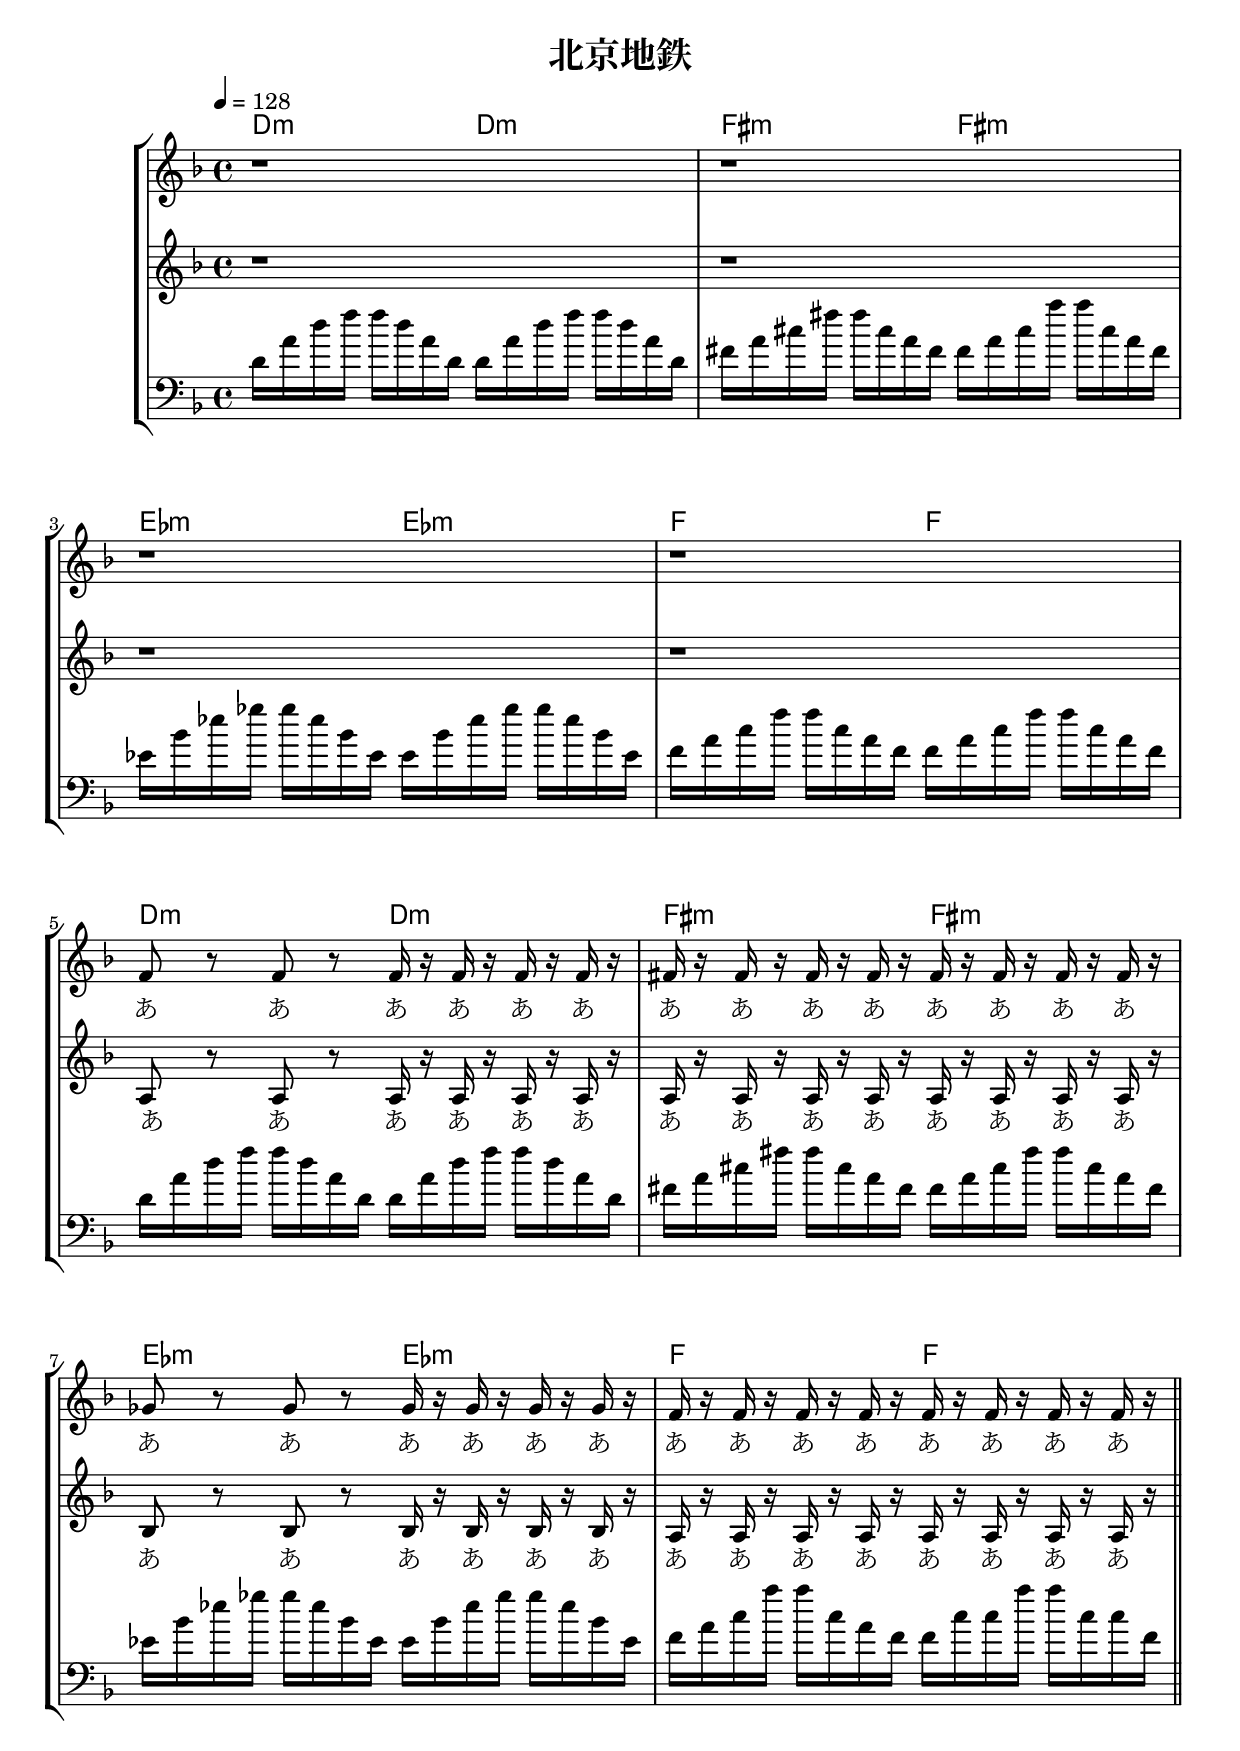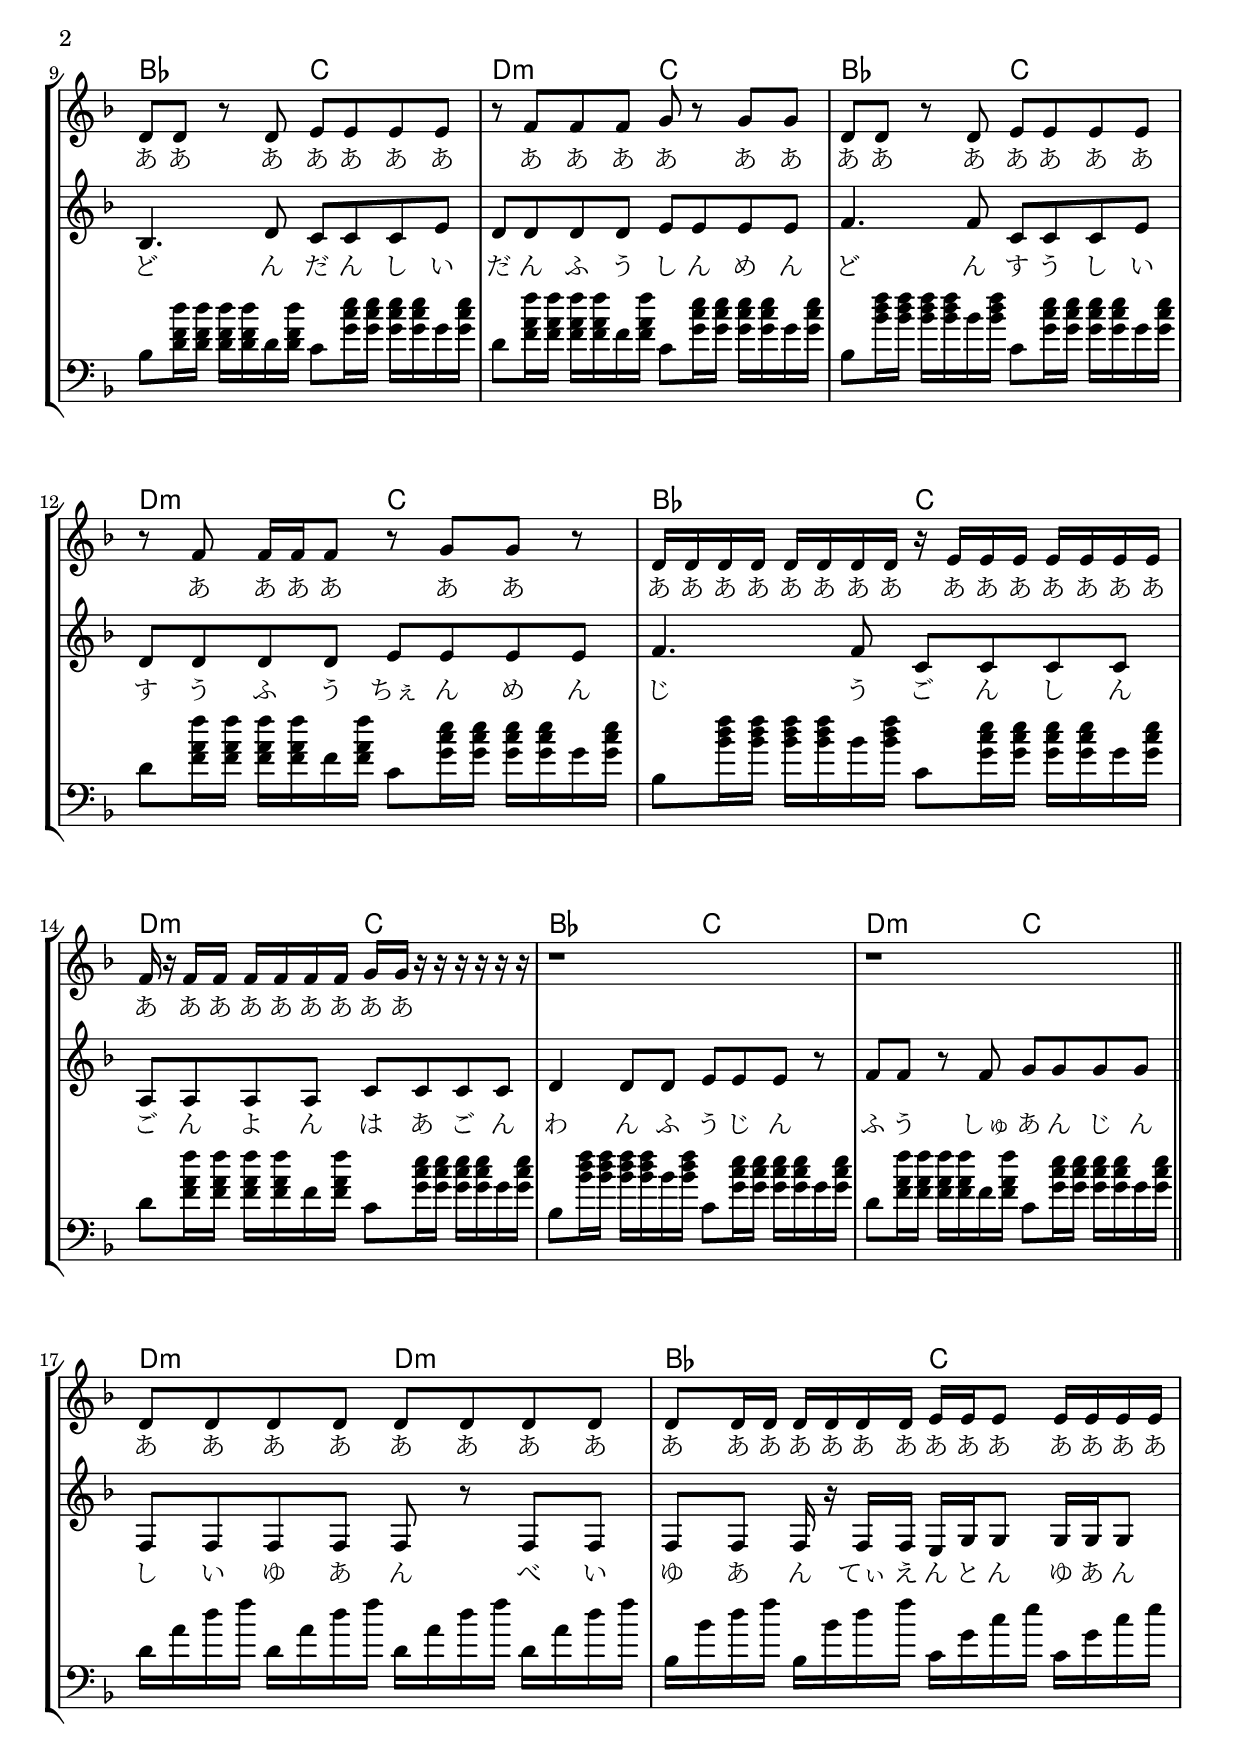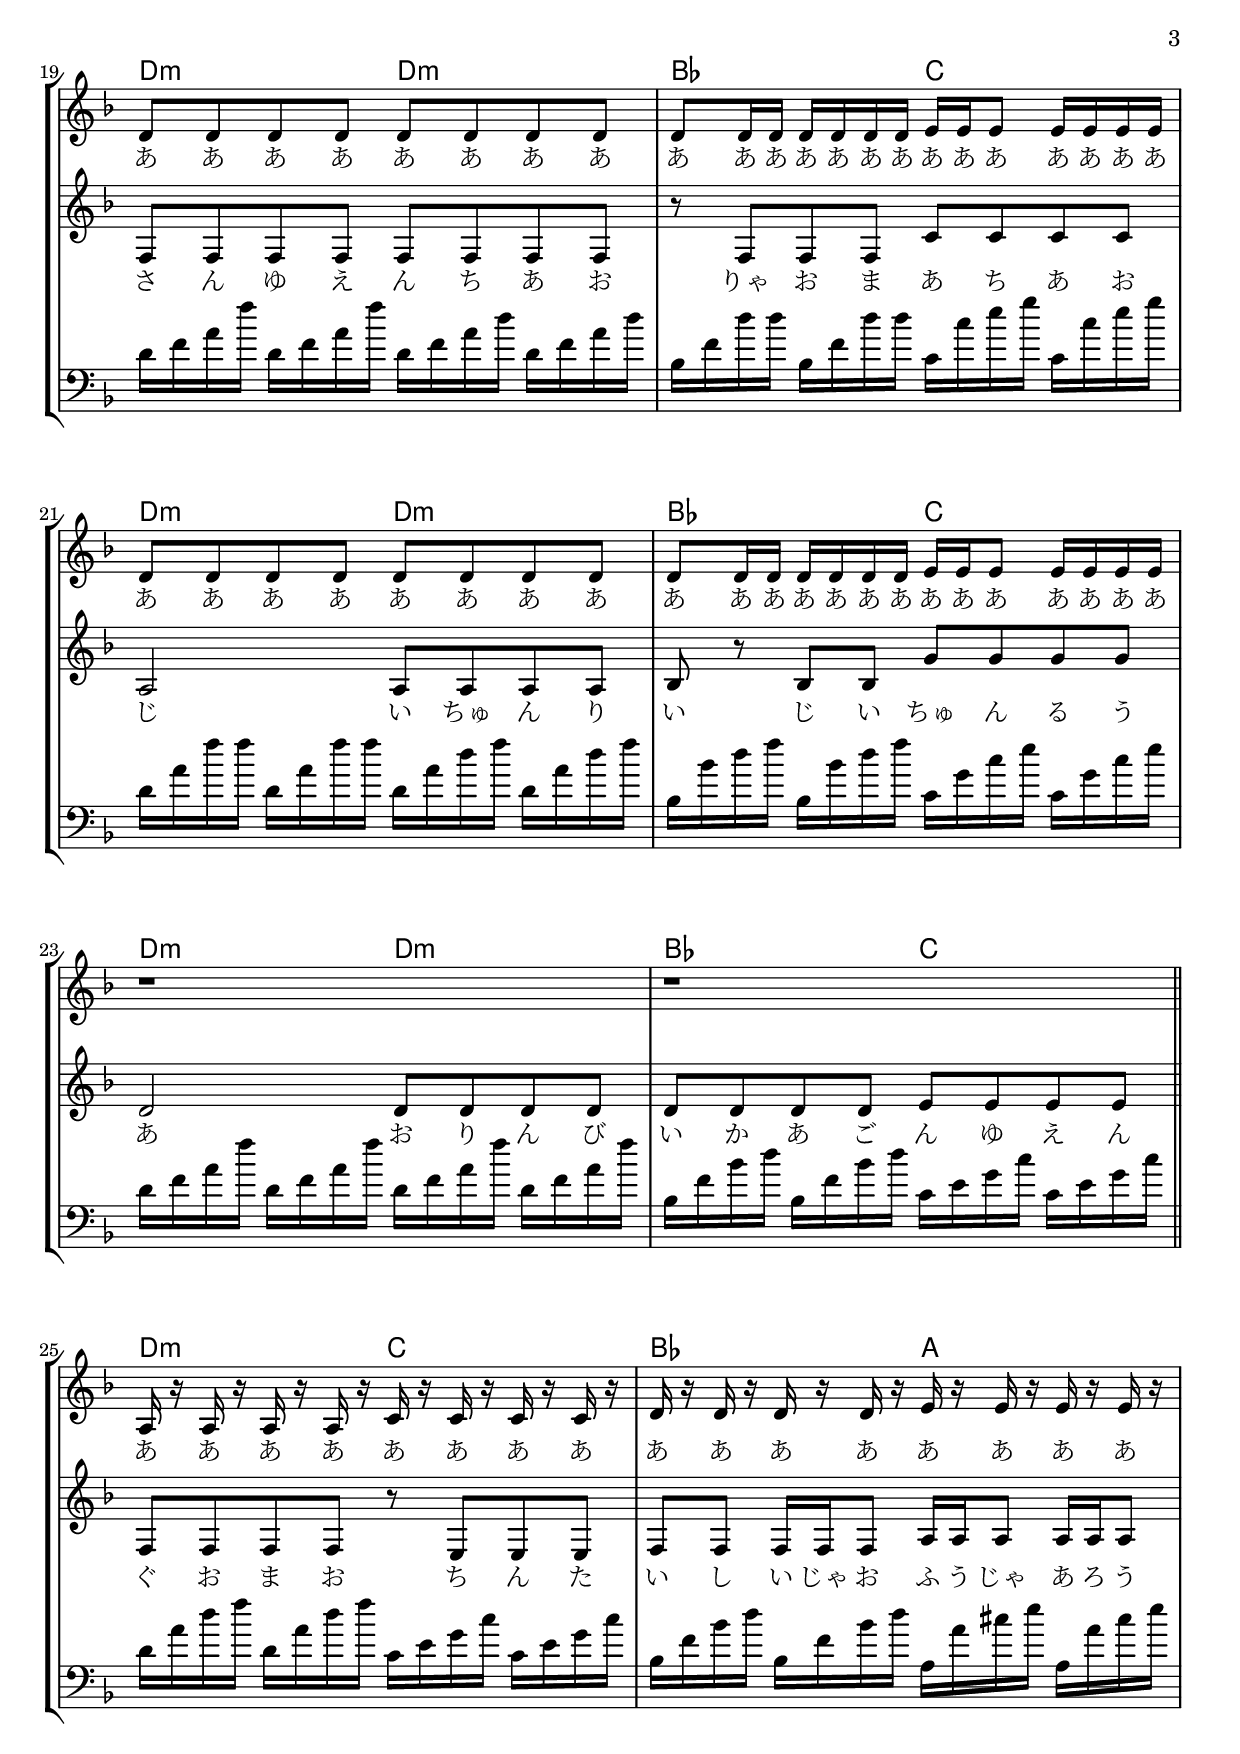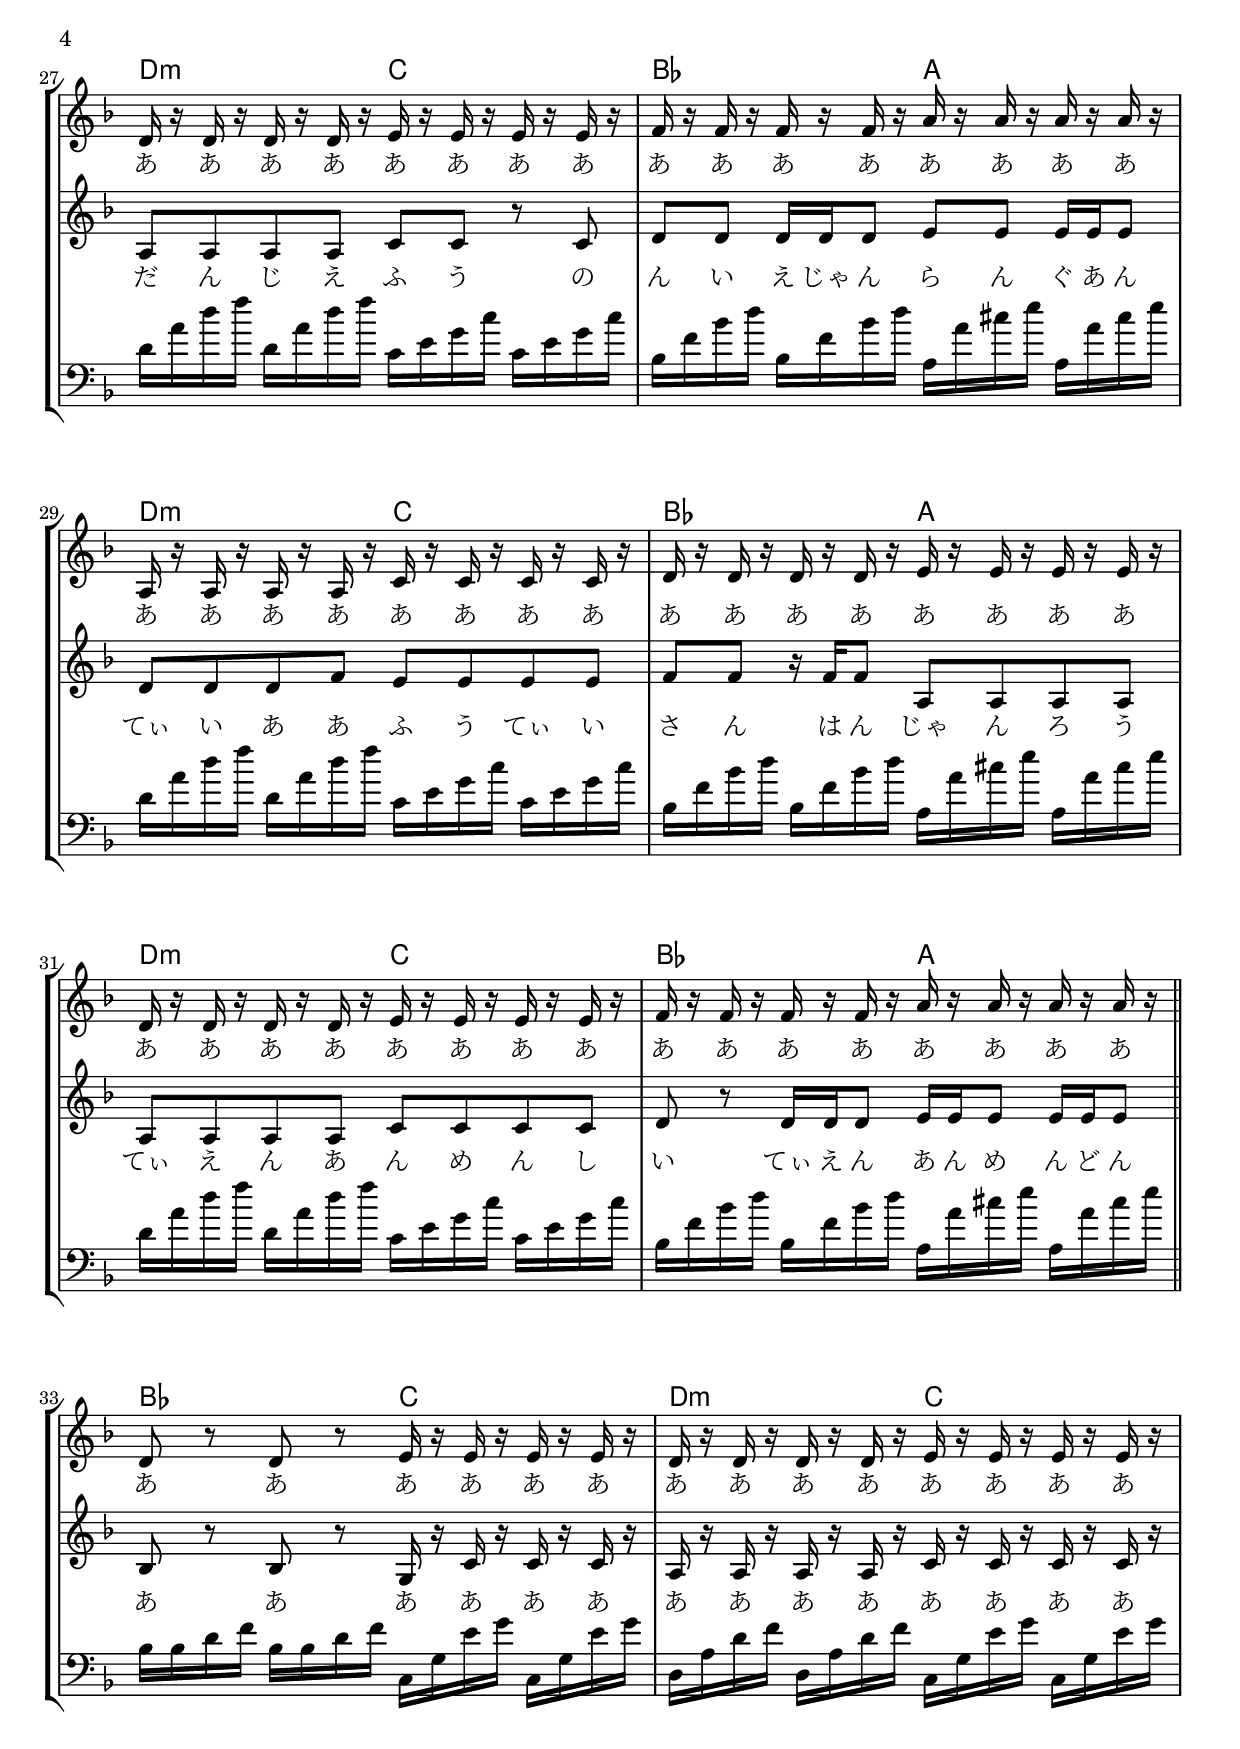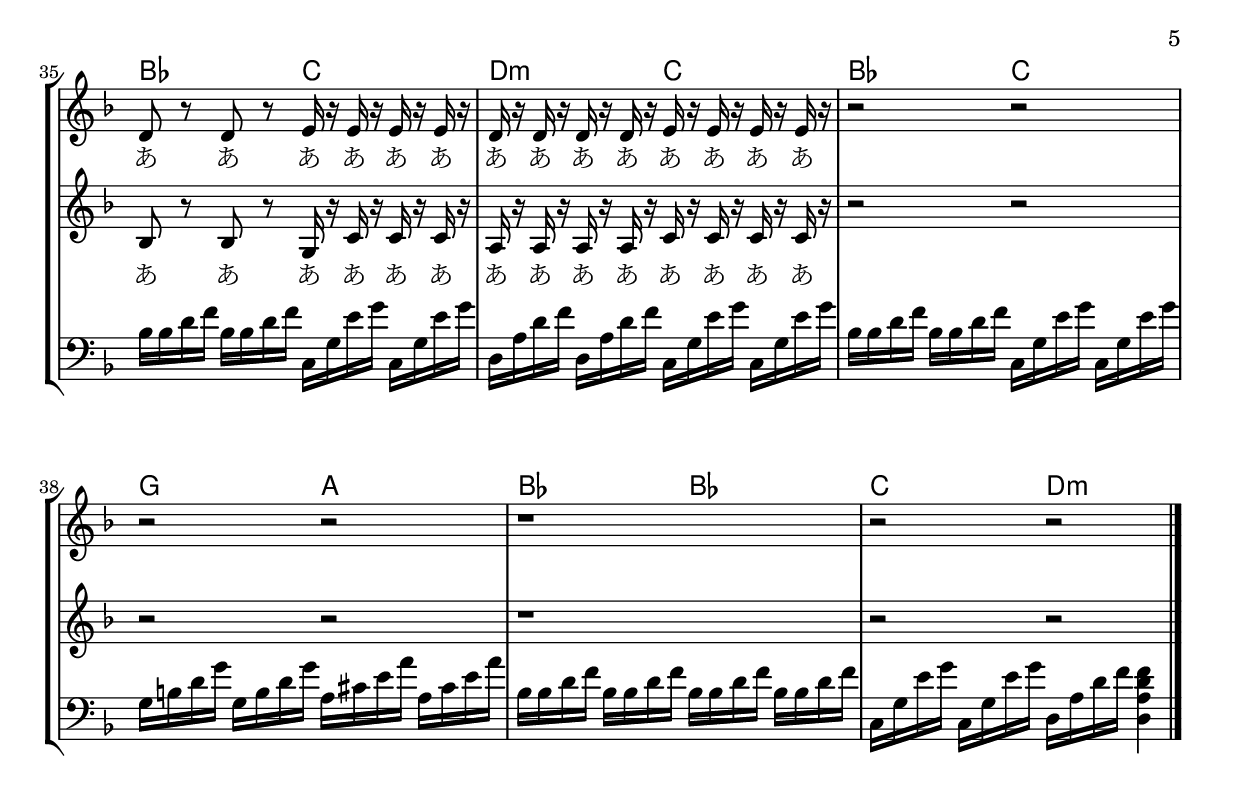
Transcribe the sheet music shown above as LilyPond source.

\version "2.12.1"

\header {
	title = \markup {北京地鉄}
	composer = \markup \center-column {}
}

harmony = \chordmode {
	d2:m d:m fis:m fis:m es:m es:m f f d:m d:m fis:m fis:m es:m es:m f f 

	bes c d:m c bes c d:m c bes c d:m c bes c d:m c 

	d:m d:m bes c d:m d:m bes c d:m d:m bes c d:m d:m bes c 

	d:m c bes a d:m c bes a d:m c bes a d:m c bes a 

	bes c d:m c bes c d:m c bes c g a bes bes c d:m 
}

melody = {
	\set Staff.midiInstrument = #"Lead 1 (square)"
		\key f \major
	\tempo 4 = 128
r1 
	r1 
	r1 
	r1 
	f'8  r8  f'8  r8  f'16  r16  f'16  r16  f'16  r16  f'16  r16 
	fis'16  r16  fis'16  r16  fis'16  r16  fis'16  r16  fis'16  r16  fis'16  r16  fis'16  r16  fis'16  r16 
	ges'8  r8  ges'8  r8  ges'16  r16  ges'16  r16  ges'16  r16  ges'16  r16 
	f'16  r16  f'16  r16  f'16  r16  f'16  r16  f'16  r16  f'16  r16  f'16  r16  f'16  r16
	\set Staff.midiInstrument = #"Lead 1 (square)"
	d'8  d'8  r8  d'8  e'8  e'8  e'8  e'8 
	r8  f'8  f'8  f'8  g'8  r8  g'8  g'8 
	d'8  d'8  r8  d'8  e'8  e'8  e'8  e'8 
	r8  f'8  f'16  f'16  f'8  r8  g'8  g'8  r8 
	d'16  d'16  d'16  d'16  d'16  d'16  d'16  d'16  r16  e'16  e'16  e'16  e'16  e'16  e'16  e'16 
	f'16  r16  f'16  f'16  f'16  f'16  f'16  f'16  g'16  g'16  r16  r16  r16  r16  r16  r16
	r1 r1 	\set Staff.midiInstrument = #"Lead 1 (square)"
	d'8  d'8  d'8  d'8  d'8  d'8  d'8  d'8 
	d'8  d'16  d'16  d'16  d'16  d'16  d'16  e'16  e'16  e'8  e'16  e'16  e'16  e'16 
	d'8  d'8  d'8  d'8  d'8  d'8  d'8  d'8 
	d'8  d'16  d'16  d'16  d'16  d'16  d'16  e'16  e'16  e'8  e'16  e'16  e'16  e'16 
	d'8  d'8  d'8  d'8  d'8  d'8  d'8  d'8 
	d'8  d'16  d'16  d'16  d'16  d'16  d'16  e'16  e'16  e'8  e'16  e'16  e'16  e'16
	r1 r1 	\set Staff.midiInstrument = #"Lead 1 (square)"
	a16  r16  a16  r16  a16  r16  a16  r16  c'16  r16  c'16  r16  c'16  r16  c'16  r16 
	d'16  r16  d'16  r16  d'16  r16  d'16  r16  e'16  r16  e'16  r16  e'16  r16  e'16  r16 
	d'16  r16  d'16  r16  d'16  r16  d'16  r16  e'16  r16  e'16  r16  e'16  r16  e'16  r16 
	f'16  r16  f'16  r16  f'16  r16  f'16  r16  a'16  r16  a'16  r16  a'16  r16  a'16  r16 
	a16  r16  a16  r16  a16  r16  a16  r16  c'16  r16  c'16  r16  c'16  r16  c'16  r16 
	d'16  r16  d'16  r16  d'16  r16  d'16  r16  e'16  r16  e'16  r16  e'16  r16  e'16  r16 
	d'16  r16  d'16  r16  d'16  r16  d'16  r16  e'16  r16  e'16  r16  e'16  r16  e'16  r16 
	f'16  r16  f'16  r16  f'16  r16  f'16  r16  a'16  r16  a'16  r16  a'16  r16  a'16  r16
	\set Staff.midiInstrument = #"Lead 1 (square)"
	d'8  r8  d'8  r8  e'16  r16  e'16  r16  e'16  r16  e'16  r16 
	d'16  r16  d'16  r16  d'16  r16  d'16  r16  e'16  r16  e'16  r16  e'16  r16  e'16  r16 
	d'8  r8  d'8  r8  e'16  r16  e'16  r16  e'16  r16  e'16  r16 
	d'16  r16  d'16  r16  d'16  r16  d'16  r16  e'16  r16  e'16  r16  e'16  r16  e'16  r16 
	r2  r2 
	r2  r2 
	r1 
	r2  r2
	\bar "|."
}

words = \lyricmode {
	あ  あ  あ  あ  あ  あ  あ  あ  あ  あ  あ  あ  あ  あ  あ  あ  あ  あ  あ  あ  あ  あ  あ  あ  あ  あ  あ  あ  
	あ  あ  あ  あ  あ  あ  あ  あ  あ  あ  あ  あ  あ  あ  あ  あ  あ  あ  あ  あ  あ  あ  あ  あ  あ  あ  あ  あ  あ  あ  あ  あ  あ  あ  あ  あ  あ  あ  あ  あ  あ  あ  あ  あ  あ  あ  あ  あ  あ  あ  
	あ  あ  あ  あ  あ  あ  あ  あ  あ  あ  あ  あ  あ  あ  あ  あ  あ  あ  あ  あ  あ  あ  あ  あ  あ  あ  あ  あ  あ  あ  あ  あ  あ  あ  あ  あ  あ  あ  あ  あ  あ  あ  あ  あ  あ  あ  あ  あ  あ  あ  あ  あ  あ  あ  あ  あ  あ  あ  あ  あ  あ  あ  あ  あ  あ  あ  
	あ  あ  あ  あ  あ  あ  あ  あ  あ  あ  あ  あ  あ  あ  あ  あ  あ  あ  あ  あ  あ  あ  あ  あ  あ  あ  あ  あ  あ  あ  あ  あ  あ  あ  あ  あ  あ  あ  あ  あ  あ  あ  あ  あ  あ  あ  あ  あ  あ  あ  あ  あ  あ  あ  あ  あ  あ  あ  あ  あ  あ  あ  あ  あ  
	あ  あ  あ  あ  あ  あ  あ  あ  あ  あ  あ  あ  あ  あ  あ  あ  あ  あ  あ  あ  あ  あ  あ  あ  あ  あ  あ  あ  
}

secondmelody = {
	\set Staff.midiInstrument = #"Lead 1 (square)"
		\key f \major
	\tempo 4 = 128
r1~ 
	r1 
	 r1 
	r1 
	a8  r8  a8  r8  a16  r16  a16  r16  a16  r16  a16  r16 
	a16  r16  a16  r16  a16  r16  a16  r16  a16  r16  a16  r16  a16  r16  a16  r16 
	bes8  r8  bes8  r8  bes16  r16  bes16  r16  bes16  r16  bes16  r16 
	a16  r16  a16  r16  a16  r16  a16  r16  a16  r16  a16  r16  a16  r16  a16  r16
	\set Staff.midiInstrument = #"fss0.35"
	bes4.  d'8  c'8  c'8  c'8  e'8 
	d'8  d'8  d'8  d'8  e'8  e'8  e'8  e'8 
	f'4.  f'8  c'8  c'8  c'8  e'8 
	d'8  d'8  d'8  d'8  e'8  e'8  e'8  e'8 
	f'4.  f'8  c'8  c'8  c'8  c'8 
	a8  a8  a8  a8  c'8  c'8  c'8  c'8 
	d'4  d'8  d'8  e'8  e'8  e'8  r8 
	f'8  f'8  r8  f'8  g'8  g'8  g'8  g'8
	\set Staff.midiInstrument = #"fss0.35"
	f8  f8  f8  f8  f8  r8  f8  f8 
	f8  f8  f16  r16  f16  f16  e16  g16  g8  g16  g16  g8 
	f8  f8  f8  f8  f8  f8  f8  f8 
	r8  f8  f8  f8  c'8  c'8  c'8  c'8 
	a2  a8  a8  a8  a8 
	bes8  r8  bes8  bes8  g'8  g'8  g'8  g'8 
	d'2  d'8  d'8  d'8  d'8 
	d'8  d'8  d'8  d'8  e'8  e'8  e'8  e'8
	\set Staff.midiInstrument = #"fss0.35"
	f8  f8  f8  f8  r8  e8  e8  e8 
	f8  f8  f16  f16  f8  a16  a16  a8  a16  a16  a8 
	a8  a8  a8  a8  c'8  c'8  r8  c'8 
	d'8  d'8  d'16  d'16  d'8  e'8  e'8  e'16  e'16  e'8 
	d'8  d'8  d'8  f'8  e'8  e'8  e'8  e'8 
	f'8  f'8  r16  f'16  f'8  a8  a8  a8  a8 
	a8  a8  a8  a8  c'8  c'8  c'8  c'8 
	d'8  r8  d'16  d'16  d'8  e'16  e'16  e'8  e'16  e'16  e'8
	\set Staff.midiInstrument = #"Lead 1 (square)"
	bes8  r8  bes8  r8  g16  r16  c'16  r16  c'16  r16  c'16  r16 
	a16  r16  a16  r16  a16  r16  a16  r16  c'16  r16  c'16  r16  c'16  r16  c'16  r16 
	bes8  r8  bes8  r8  g16  r16  c'16  r16  c'16  r16  c'16  r16 
	a16  r16  a16  r16  a16  r16  a16  r16  c'16  r16  c'16  r16  c'16  r16  c'16  r16 
	r2  r2 
	r2  r2 
	r1 
	r2  r2
	\bar "|."
}

secondwords = \lyricmode {
	あ  あ  あ  あ  あ  あ  あ  あ  あ  あ  あ  あ  あ  あ  あ  あ  あ  あ  あ  あ  あ  あ  あ  あ  あ  あ  あ  あ  
	ど  ん  だ  ん  し  い  だ  ん  ふ  う  し  ん  め  ん  ど  ん  す  う  し  い  す  う  ふ  う  ちぇ  ん  め  ん  じ  う  ご  ん  し  ん  ご  ん  よ  ん  は  あ  ご  ん  わ  ん  ふ  う  じ  ん  ふ  う  しゅ  あ  ん  じ  ん  
	し  い  ゆ  あ  ん  べ  い  ゆ  あ  ん  てぃ  え  ん  と  ん  ゆ  あ  ん  さ  ん  ゆ  え  ん  ち  あ  お  りゃ  お  ま  あ  ち  あ  お  じ  い  ちゅ  ん  り  い  じ  い  ちゅ  ん  る  う  あ  お  り  ん  び  い  か  あ  ご  ん  ゆ  え  ん  
	ぐ  お  ま  お  ち  ん  た  い  し  い  じゃ  お  ふ  う  じゃ  あ  ろ  う  だ  ん  じ  え  ふ  う  の  ん  い  え  じゃ  ん  ら  ん  ぐ  あ  ん  てぃ  い  あ  あ  ふ  う  てぃ  い  さ  ん  は  ん  じゃ  ん  ろ  う  てぃ  え  ん  あ  ん  め  ん  し  い  てぃ  え  ん  あ  ん  め  ん  ど  ん  
	あ  あ  あ  あ  あ  あ  あ  あ  あ  あ  あ  あ  あ  あ  あ  あ  あ  あ  あ  あ  あ  あ  あ  あ  あ  あ  あ  あ  
}

tempochange = {
	\tempo 4 = 128
	r1 | r1 | r1 | r1 | r1 | r1 | r1 | r1 \bar "||"
	\tempo 4 = 128
	r1 | r1 | r1 | r1 | r1 | r1 | r1 | r1 \bar "||"
	\tempo 4 = 128
	r1 | r1 | r1 | r1 | r1 | r1 | r1 | r1 \bar "||"
	\tempo 4 = 128
	r1 | r1 | r1 | r1 | r1 | r1 | r1 | r1 \bar "||"
	\tempo 4 = 128
	r1 | r1 | r1 | r1 | r1 | r1 | r1 | r1 \bar "|."
}

mainacc = {
	\clef bass
	\set Staff.midiInstrument = #"Electric Grand"
	\key f \major
	\tempo 4 = 128
	d'16 a' d'' f'' f'' d'' a' d'
	d'16 a' d'' f'' f'' d'' a' d'
	fis'16 a' cis'' fis'' fis'' cis'' a' fis'
	fis'16 a' cis'' a'' a'' cis'' a' fis'
	es'16 bes' es'' ges'' ges'' es'' bes' es'
	es'16 bes' es'' ges'' ges'' es'' bes' es'
	f'16 a' c'' f'' f'' c'' a' f'
	f'16 a' c'' f'' f'' c'' a' f'
	d'16 a' d'' f'' f'' d'' a' d'
	d'16 a' d'' f'' f'' d'' a' d'
	fis'16 a' cis'' fis'' fis'' cis'' a' fis'
	fis'16 a' cis'' fis'' fis'' cis'' a' fis'
	es'16 bes' es'' ges'' ges'' es'' bes' es'
	es'16 bes' es'' ges'' ges'' es'' bes' es'
	f'16 a' c'' a'' a'' c'' a' f'
	f'16 c'' c'' a'' a'' c'' c'' f'
	\bar "||"

	\set Staff.midiInstrument = #"Electric Grand"
	bes8 <d' f' d''>16 <d' f' d''>16   <d' f' d''>16 <d' f' d''>16   d'16 <d' f' d''>16
	c'8 <g' c'' e''>16 <g' c'' e''>16   <g' c'' e''>16 <g' c'' e''>16   g'16 <g' c'' e''>16
	d'8 <f' a' f''>16 <f' a' f''>16   <f' a' f''>16 <f' a' f''>16   f'16 <f' a' f''>16
	c'8 <g' c'' e''>16 <g' c'' e''>16   <g' c'' e''>16 <g' c'' e''>16   g'16 <g' c'' e''>16
	bes8 <bes' d'' f''>16 <bes' d'' f''>16   <bes' d'' f''>16 <bes' d'' f''>16   bes'16 <bes' d'' f''>16
	c'8 <g' c'' e''>16 <g' c'' e''>16   <g' c'' e''>16 <g' c'' e''>16   g'16 <g' c'' e''>16
	d'8 <f' a' f''>16 <f' a' f''>16   <f' a' f''>16 <f' a' f''>16   f'16 <f' a' f''>16
	c'8 <g' c'' e''>16 <g' c'' e''>16   <g' c'' e''>16 <g' c'' e''>16   g'16 <g' c'' e''>16
	bes8 <bes' d'' f''>16 <bes' d'' f''>16   <bes' d'' f''>16 <bes' d'' f''>16   bes'16 <bes' d'' f''>16
	c'8 <g' c'' e''>16 <g' c'' e''>16   <g' c'' e''>16 <g' c'' e''>16   g'16 <g' c'' e''>16
	d'8 <f' a' f''>16 <f' a' f''>16   <f' a' f''>16 <f' a' f''>16   f'16 <f' a' f''>16
	c'8 <g' c'' e''>16 <g' c'' e''>16   <g' c'' e''>16 <g' c'' e''>16   g'16 <g' c'' e''>16
	bes8 <bes' d'' f''>16 <bes' d'' f''>16   <bes' d'' f''>16 <bes' d'' f''>16   bes'16 <bes' d'' f''>16
	c'8 <g' c'' e''>16 <g' c'' e''>16   <g' c'' e''>16 <g' c'' e''>16   g'16 <g' c'' e''>16
	d'8 <f' a' f''>16 <f' a' f''>16   <f' a' f''>16 <f' a' f''>16   f'16 <f' a' f''>16
	c'8 <g' c'' e''>16 <g' c'' e''>16   <g' c'' e''>16 <g' c'' e''>16   g'16 <g' c'' e''>16
	\bar "||"

	\set Staff.midiInstrument = #"Electric Grand"
	d'16 a' d'' f'' d' a' d'' f''
	d'16 a' d'' f'' d' a' d'' f''
	bes16 bes' d'' f'' bes bes' d'' f''
	c'16 g' c'' e'' c' g' c'' e''
	d'16 f' a' f'' d' f' a' f''
	d'16 f' a' d'' d' f' a' d''
	bes16 f' d'' d'' bes f' d'' d''
	c'16 c'' e'' g'' c' c'' e'' g''
	d'16 a' f'' f'' d' a' f'' f''
	d'16 a' d'' f'' d' a' d'' f''
	bes16 bes' d'' f'' bes bes' d'' f''
	c'16 g' c'' e'' c' g' c'' e''
	d'16 f' a' f'' d' f' a' f''
	d'16 f' a' f'' d' f' a' f''
	bes16 f' bes' d'' bes f' bes' d''
	c'16 e' g' c'' c' e' g' c''
	\bar "||"

	\set Staff.midiInstrument = #"Electric Grand"
	d'16 a' d'' f'' d' a' d'' f''
	c'16 e' g' c'' c' e' g' c''
	bes16 f' bes' d'' bes f' bes' d''
	a16 a' cis'' e'' a a' cis'' e''
	d'16 a' d'' f'' d' a' d'' f''
	c'16 e' g' c'' c' e' g' c''
	bes16 f' bes' d'' bes f' bes' d''
	a16 a' cis'' e'' a a' cis'' e''
	d'16 a' d'' f'' d' a' d'' f''
	c'16 e' g' c'' c' e' g' c''
	bes16 f' bes' d'' bes f' bes' d''
	a16 a' cis'' e'' a a' cis'' e''
	d'16 a' d'' f'' d' a' d'' f''
	c'16 e' g' c'' c' e' g' c''
	bes16 f' bes' d'' bes f' bes' d''
	a16 a' cis'' e'' a a' cis'' e''
	\bar "||"

	\set Staff.midiInstrument = #"Electric Grand"
	bes16 bes d' f' bes bes d' f'
	c16 g e' g' c g e' g'
	d16 a d' f' d a d' f'
	c16 g e' g' c g e' g'
	bes16 bes d' f' bes bes d' f'
	c16 g e' g' c g e' g'
	d16 a d' f' d a d' f'
	c16 g e' g' c g e' g'
	bes16 bes d' f' bes bes d' f'
	c16 g e' g' c g e' g'
	g16 b d' g' g b d' g'
	a16 cis' e' a' a cis' e' a'
	bes16 bes d' f' bes bes d' f'
	bes16 bes d' f' bes bes d' f'
	c16 g e' g' c g e' g'
	d16 a d' f' <d a d' f'>4
	\bar "|."
}

subacc = {
	\clef bass
	\set Staff.midiInstrument = #"Shamisen"
	\key f \major
	\tempo 4 = 128
	d'8 a'8 d''8 f''8
	d'8 a'8 d''8 f''8
	fis'8 a'8 cis''8 fis''8
	fis'8 a'8 cis''8 a''8
	es'8 bes'8 es''8 ges''8
	es'8 bes'8 es''8 ges''8
	f'8 a'8 c''8 f''8
	f'8 a'8 c''8 f''8
	d'8 a'8 d''8 f''8
	d'8 a'8 d''8 f''8
	fis'8 a'8 cis''8 fis''8
	fis'8 a'8 cis''8 fis''8
	es'8 bes'8 es''8 ges''8
	es'8 bes'8 es''8 ges''8
	f'8 a'8 c''8 a''8
	f'8 c''8 c''8 a''8
	\bar "||"

	\set Staff.midiInstrument = #"Shamisen"
	bes8 d'8 f'8 d''8
	c'8 g'8 c''8 e''8
	d'8 f'8 a'8 f''8
	c'8 g'8 c''8 e''8
	bes8 bes'8 d''8 f''8
	c'8 g'8 c''8 e''8
	d'8 f'8 a'8 f''8
	c'8 g'8 c''8 e''8
	bes8 bes'8 d''8 f''8
	c'8 g'8 c''8 e''8
	d'8 f'8 a'8 f''8
	c'8 g'8 c''8 e''8
	bes8 bes'8 d''8 f''8
	c'8 g'8 c''8 e''8
	d'8 f'8 a'8 f''8
	c'8 g'8 c''8 e''8
	\bar "||"

	\set Staff.midiInstrument = #"Shamisen"
	d'8 a'8 d''8 f''8
	d'8 a'8 d''8 f''8
	bes8 bes'8 d''8 f''8
	c'8 g'8 c''8 e''8
	d'8 f'8 a'8 f''8
	d'8 f'8 a'8 d''8
	bes8 f'8 d''8 d''8
	c'8 c''8 e''8 g''8
	d'8 a'8 f''8 f''8
	d'8 a'8 d''8 f''8
	bes8 bes'8 d''8 f''8
	c'8 g'8 c''8 e''8
	d'8 f'8 a'8 f''8
	d'8 f'8 a'8 f''8
	bes8 f'8 bes'8 d''8
	c'8 e'8 g'8 c''8
	\bar "||"

	\set Staff.midiInstrument = #"Shamisen"
	d'8 a'8 d''8 f''8
	c'8 e'8 g'8 c''8
	bes8 f'8 bes'8 d''8
	a8 a'8 cis''8 e''8
	d'8 a'8 d''8 f''8
	c'8 e'8 g'8 c''8
	bes8 f'8 bes'8 d''8
	a8 a'8 cis''8 e''8
	d'8 a'8 d''8 f''8
	c'8 e'8 g'8 c''8
	bes8 f'8 bes'8 d''8
	a8 a'8 cis''8 e''8
	d'8 a'8 d''8 f''8
	c'8 e'8 g'8 c''8
	bes8 f'8 bes'8 d''8
	a8 a'8 cis''8 e''8
	\bar "||"

	\set Staff.midiInstrument = #"Shamisen"
	bes8 bes8 d'8 f'8
	c8 g8 e'8 g'8
	d8 a8 d'8 f'8
	c8 g8 e'8 g'8
	bes8 bes8 d'8 f'8
	c8 g8 e'8 g'8
	d8 a8 d'8 f'8
	c8 g8 e'8 g'8
	bes8 bes8 d'8 f'8
	c8 g8 e'8 g'8
	g8 b8 d'8 g'8
	a8 cis'8 e'8 a'8
	bes8 bes8 d'8 f'8
	bes8 bes8 d'8 f'8
	c8 g8 e'8 g'8
	<d a d' f'>2
	\bar "|."
}

percA = {
	\drummode {
	r4 hh4 hh4 hh4  |hh4 hh4 hh4 hh4  |hh4 hh4 hh4 hh4  |hh4 hh4 hh4 hh4  |r4 hh4 hh4 hh4  |hh4 hh4 hh4 hh4  |hh4 hh4 hh4 hh4  |hh4 hh4 hh4 hh4  \bar "||"
	r4 hh4 hh4 hh4  |hh4 hh4 hh4 hh4  |hh4 hh4 hh4 hh4  |hh4 hh4 hh4 hh4  |r4 hh4 hh4 hh4  |hh4 hh4 hh4 hh4  |hh4 hh4 hh4 hh4  |hh4 hh4 hh4 hh4  \bar "||"
	r2. hho4  |r1  |r2. hho4  |r1  |r2. hho4  |r1  |r2. hho4  |r1  \bar "||"
	r8 cymr16 cymr16 cymr8 cymr16 cymr16 cymr8 cymr16 cymr16 cymr8 cymr8  |cymr8 cymr16 cymr16 cymr8 cymr16 cymr16 cymr8 cymr16 cymr16 cymr8 cymr8  |cymr8 cymr16 cymr16 cymr8 cymr16 cymr16 cymr8 cymr16 cymr16 cymr8 cymr16 cymr16  |cymr8 cymr16 cymr16 cymr8 cymr16 cymr16 cymr8 cymr16 cymr16 cymr8 cymr8  |r8 cymr16 cymr16 cymr8 cymr16 cymr16 cymr8 cymr16 cymr16 cymr8 cymr8  |cymr8 cymr16 cymr16 cymr8 cymr16 cymr16 cymr8 cymr16 cymr16 cymr8 cymr8  |cymr8 cymr16 cymr16 cymr8 cymr16 cymr16 cymr8 cymr16 cymr16 cymr8 cymr16 cymr16  |cymr8 cymr16 cymr16 cymr8 cymr16 cymr16 cymr8 cymr16 cymr16 cymr8 cymr8  \bar "||"
	r8 cymr16 cymr16 cymr8 cymr16 cymr16 cymr8 cymr16 cymr16 cymr8 cymr8  |cymr8 cymr16 cymr16 cymr8 cymr16 cymr16 cymr8 cymr16 cymr16 cymr8 cymr8  |cymr8 cymr16 cymr16 cymr8 cymr16 cymr16 cymr8 cymr16 cymr16 cymr8 cymr16 cymr16  |cymr8 cymr16 cymr16 cymr8 cymr16 cymr16 cymr8 cymr16 cymr16 cymr8 cymr8  |r8 cymr16 cymr16 cymr8 cymr16 cymr16 cymr8 cymr16 cymr16 cymr8 cymr8  |cymr8 cymr16 cymr16 cymr8 cymr16 cymr16 cymr8 cymr16 cymr16 cymr8 cymr8  |cymr8 cymr16 cymr16 cymr8 cymr16 cymr16 cymr8 cymr16 cymr16 cymr8 cymr16 cymr16  |cymr8 cymr16 cymr16 cymr8 cymr16 cymr16 cymr8 cymr16 cymr16 cymr8 cymr8  \bar "|."
	}
}

percB = {
	\drummode {
	r8 hhp4 hhp4 hhp4 hhp8  |r8 hhp4 hhp4 hhp4 hhp8  |r8 hhp4 hhp4 hhp4 hhp8  |r8 hhp4 hhp4 hhp4 hhp8  |r8 hhp4 hhp4 hhp4 hhp8  |r8 hhp4 hhp4 hhp4 hhp8  |r8 hhp4 hhp4 hhp4 hhp8  |r8 hhp4 hhp2 r8  \bar "||"
	r8 hhp4 hhp4 hhp4 hhp8  |r8 hhp4 hhp4 hhp4 hhp8  |r8 hhp4 hhp4 hhp4 hhp8  |r8 hhp4 hhp4 hhp4 hhp8  |r8 hhp4 hhp4 hhp4 hhp8  |r8 hhp4 hhp4 hhp4 hhp8  |r8 hhp4 hhp4 hhp4 hhp8  |r8 hhp4 hhp2 r8  \bar "||"
	r4 hh4 hh2  |hh4 hh4 hh4 hh4  |hh4 hh4 hh4 r16 hh8.  |hh4 hh4 hh4 hh4  |r4 hh4 hh2  |hh4 hh4 hh4 hh4  |hh4 hh4 hh4 r16 hh8.  |r4 hh4. r16 hh8 hh8 hh16  \bar "||"
	r4 sn2 sn4  |r4 sn8 sn4. sn4  |r4 sn2 sn4  |r4 sn8 sn4. sn4  |r4 sn2 sn4  |r4 sn8 sn4. sn4  |r4 sn2 sn4  |r4 sn2 sn8 sn16 sn16  \bar "||"
	r4 sn2 sn4  |r4 sn8 sn4. sn4  |r4 sn2 sn4  |r4 sn8 sn4. sn4  |r4 sn2 sn4  |r4 sn8 sn4. sn4  |r4 sn2 sn4  |r4 sn2 sn8 sn16 sn16  \bar "|."
	}
}

percC = {
	\drummode {
	r4 sn2 sn4  |r4 sn2 sn8. sn16  |r4 sn2 sn4  |r4 sn2 sn8. sn16  |r4 sn2 sn4  |r4 sn2 sn8. sn16  |r4 sn2 sn4  |r4 sn4 r16 sn16 sn8. sn16 sn16 sn16  \bar "||"
	r4 sn2 sn4  |r4 sn2 sn8. sn16  |r4 sn2 sn4  |r4 sn2 sn8. sn16  |r4 sn2 sn4  |r4 sn2 sn8. sn16  |r4 sn2 sn4  |r4 sn4 r16 sn16 sn8. sn16 sn16 sn16  \bar "||"
	r16 hhp8 hhp8 hhp8 hhp8 hhp8 hhp8 hhp8 hhp16  |r16 hhp8 hhp8 hhp8 hhp8 hhp8 hhp8 hhp8 hhp16  |r16 hhp8 hhp8 hhp8 hhp8 hhp8 hhp4 hhp16  |r16 hhp8 hhp8 hhp8 hhp8 hhp8 hhp8 hhp8 hhp16  |r16 hhp8 hhp8 hhp8 hhp8 hhp8 hhp8 hhp8 hhp16  |r16 hhp8 hhp8 hhp8 hhp8 hhp8 hhp8 hhp8 hhp16  |r16 hhp8 hhp8 hhp8 hhp8 hhp8 hhp4 hhp16  |r16 hhp8 hhp8 hhp8 hhp8. hhp8 hhp8 hhp8  \bar "||"
	bd8. bd16 bd8. bd16 bd8. bd16 bd8. bd16  |bd8. bd16 bd8. bd16 bd8. bd16 bd4  |bd8. bd16 bd8. bd16 bd8. bd16 bd8. bd16  |bd8. bd16 bd8. bd16 bd8. bd16 bd4  |bd8. bd16 bd8. bd16 bd8. bd16 bd8. bd16  |bd8. bd16 bd8. bd16 bd8. bd16 bd4  |bd8. bd16 bd8. bd16 bd8. bd16 bd8. bd16  |bd8. bd16 bd8. bd16 bd8. bd16 bd8. bd16  \bar "||"
	bd8. bd16 bd8. bd16 bd8. bd16 bd8. bd16  |bd8. bd16 bd8. bd16 bd8. bd16 bd4  |bd8. bd16 bd8. bd16 bd8. bd16 bd8. bd16  |bd8. bd16 bd8. bd16 bd8. bd16 bd4  |bd8. bd16 bd8. bd16 bd8. bd16 bd8. bd16  |bd8. bd16 bd8. bd16 bd8. bd16 bd4  |bd8. bd16 bd8. bd16 bd8. bd16 bd8. bd16  |bd8. bd16 bd8. bd16 bd8. bd16 bd8. bd16  \bar "|."
	}
}

percD = {
	\drummode {
	bd2 bd8 bd16 bd4 r16  |bd2 bd8 bd16 bd4 r16  |bd2 bd8 bd16 bd4 r16  |bd2 bd8 bd16 bd4 r16  |bd2 bd8 bd16 bd4 r16  |bd2 bd8 bd16 bd4 r16  |bd2 bd8 bd16 bd4 r16  |bd4. bd8 bd4 bd4  \bar "||"
	bd2 bd8 bd16 bd4 r16  |bd2 bd8 bd16 bd4 r16  |bd2 bd8 bd16 bd4 r16  |bd2 bd8 bd16 bd4 r16  |bd2 bd8 bd16 bd4 r16  |bd2 bd8 bd16 bd4 r16  |bd2 bd8 bd16 bd4 r16  |bd4. bd8 bd4 bd4  \bar "||"
	r8 sn4 sn4 sn4 sn8  |r8 sn4 sn4 sn4 sn8  |r8 sn4 sn4 sn4 sn8  |r8 sn4 sn4 sn4 sn8  |r8 sn4 sn4 sn4 sn8  |r8 sn4 sn4 sn4 sn8  |r8 sn4 sn4 sn4 sn8  |r8 sn4 sn8 sn16 sn8 sn8 sn8 sn16  \bar "||"
	r1  |r2 r16 tommh4. r16  |r1  |r2 r16 tommh4. r16  |r1  |r2 r16 tommh4. r16  |r1  |r4. tommh2 r8  \bar "||"
	r1  |r2 r16 tommh4. r16  |r1  |r2 r16 tommh4. r16  |r1  |r2 r16 tommh4. r16  |r1  |r4. tommh2 r8  \bar "|."
	}
}

percE = {
	\drummode {
	cymc1  |r1 |r1 |r1 |cymc1  |r1 |r1 |r1 \bar "||"
	cymc1  |r1 |r1 |r1 |cymc1  |r1 |r1 |r1 \bar "||"
	bd4 bd4 bd16 bd8 bd16 bd4  |bd4 bd4 bd16 bd8 bd16 bd4  |bd4 bd4 bd16 bd8 bd16 bd4  |bd4 bd4 bd16 bd8 bd16 bd4  |bd4 bd4 bd16 bd8 bd16 bd4  |bd4 bd4 bd16 bd8 bd16 bd4  |bd4 bd4 bd16 bd8 bd16 bd4  |bd4 bd8. bd8 bd8 bd8 bd8 bd16  \bar "||"
	r1  |r2. r8 toml8  |r1  |r2. r8 toml8  |r1  |r2. r8 toml8  |r1  |r2 r16 toml4. r16  \bar "||"
	r1  |r2. r8 toml8  |r1  |r2. r8 toml8  |r1  |r2. r8 toml8  |r1  |r2 r16 toml4. r16  \bar "|."
	}
}

percF = {
	\drummode {
	r1 | r1 | r1 | r1 | r1 | r1 | r1 | r1 \bar "||"
	r1 | r1 | r1 | r1 | r1 | r1 | r1 | r1 \bar "||"
	cymc1  |r1 |r1 |r1 |cymc1  |r1 |r1 |cymc1  \bar "||"
	cymc1  |r1 |r1 |r1 |cymc1  |r1 |r1 |r1 \bar "||"
	cymc1  |r1 |r1 |r1 |cymc1  |r1 |r1 |r1 \bar "|."
	}
}

\score {
	<<
		\new StaffGroup <<
			\new ChordNames {\harmony}
			\new Voice = "melody" {\melody}
			\new Lyrics \lyricsto "melody" \words
			\new Voice = "secondmelody" {\secondmelody}
			\new Lyrics \lyricsto "secondmelody" \secondwords
			\new Staff = "mainacc" {\mainacc}
		>>
	>>
	\layout { }
}
